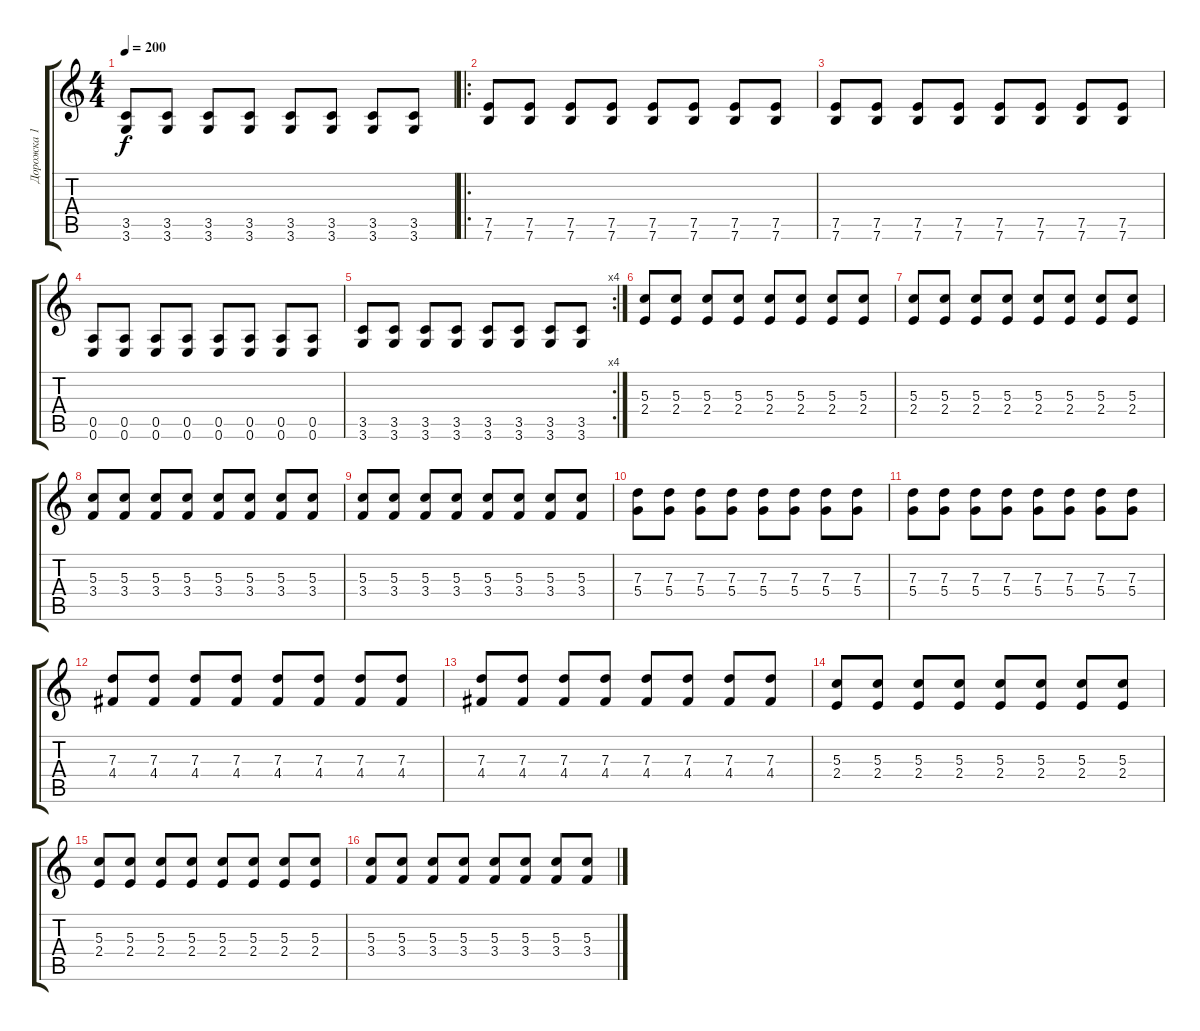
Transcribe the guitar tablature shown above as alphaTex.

\track ("Дорожка 1" "Дорожка 1") {instrument distortionguitar}
\staff {score tabs}
\tuning (E4 B3 G3 D3 A2 E2) {hide}
\ts (4 4)
\tempo 200
\clef g2
\ks c
(3.5 3.6).8{dy f} (3.5 3.6).8 (3.5 3.6).8 (3.5 3.6).8 (3.5 3.6).8 (3.5 3.6).8 (3.5 3.6).8 (3.5 3.6).8 |
\ro
(7.5 7.6).8 (7.5 7.6).8 (7.5 7.6).8 (7.5 7.6).8 (7.5 7.6).8 (7.5 7.6).8 (7.5 7.6).8 (7.5 7.6).8 |
(7.5 7.6).8 (7.5 7.6).8 (7.5 7.6).8 (7.5 7.6).8 (7.5 7.6).8 (7.5 7.6).8 (7.5 7.6).8 (7.5 7.6).8 |
(0.5 0.6).8 (0.5 0.6).8 (0.5 0.6).8 (0.5 0.6).8 (0.5 0.6).8 (0.5 0.6).8 (0.5 0.6).8 (0.5 0.6).8 |
\rc 4
(3.5 3.6).8 (3.5 3.6).8 (3.5 3.6).8 (3.5 3.6).8 (3.5 3.6).8 (3.5 3.6).8 (3.5 3.6).8 (3.5 3.6).8 |
(5.3 2.4).8 (5.3 2.4).8 (5.3 2.4).8 (5.3 2.4).8 (5.3 2.4).8 (5.3 2.4).8 (5.3 2.4).8 (5.3 2.4).8 |
(5.3 2.4).8 (5.3 2.4).8 (5.3 2.4).8 (5.3 2.4).8 (5.3 2.4).8 (5.3 2.4).8 (5.3 2.4).8 (5.3 2.4).8 |
(5.3 3.4).8 (5.3 3.4).8 (5.3 3.4).8 (5.3 3.4).8 (5.3 3.4).8 (5.3 3.4).8 (5.3 3.4).8 (5.3 3.4).8 |
(5.3 3.4).8 (5.3 3.4).8 (5.3 3.4).8 (5.3 3.4).8 (5.3 3.4).8 (5.3 3.4).8 (5.3 3.4).8 (5.3 3.4).8 |
(7.3 5.4).8 (7.3 5.4).8 (7.3 5.4).8 (7.3 5.4).8 (7.3 5.4).8 (7.3 5.4).8 (7.3 5.4).8 (7.3 5.4).8 |
(7.3 5.4).8 (7.3 5.4).8 (7.3 5.4).8 (7.3 5.4).8 (7.3 5.4).8 (7.3 5.4).8 (7.3 5.4).8 (7.3 5.4).8 |
(7.3 4.4).8 (7.3 4.4).8 (7.3 4.4).8 (7.3 4.4).8 (7.3 4.4).8 (7.3 4.4).8 (7.3 4.4).8 (7.3 4.4).8 |
(7.3 4.4).8 (7.3 4.4).8 (7.3 4.4).8 (7.3 4.4).8 (7.3 4.4).8 (7.3 4.4).8 (7.3 4.4).8 (7.3 4.4).8 |
(5.3 2.4).8 (5.3 2.4).8 (5.3 2.4).8 (5.3 2.4).8 (5.3 2.4).8 (5.3 2.4).8 (5.3 2.4).8 (5.3 2.4).8 |
(5.3 2.4).8 (5.3 2.4).8 (5.3 2.4).8 (5.3 2.4).8 (5.3 2.4).8 (5.3 2.4).8 (5.3 2.4).8 (5.3 2.4).8 |
(5.3 3.4).8 (5.3 3.4).8 (5.3 3.4).8 (5.3 3.4).8 (5.3 3.4).8 (5.3 3.4).8 (5.3 3.4).8 (5.3 3.4).8
